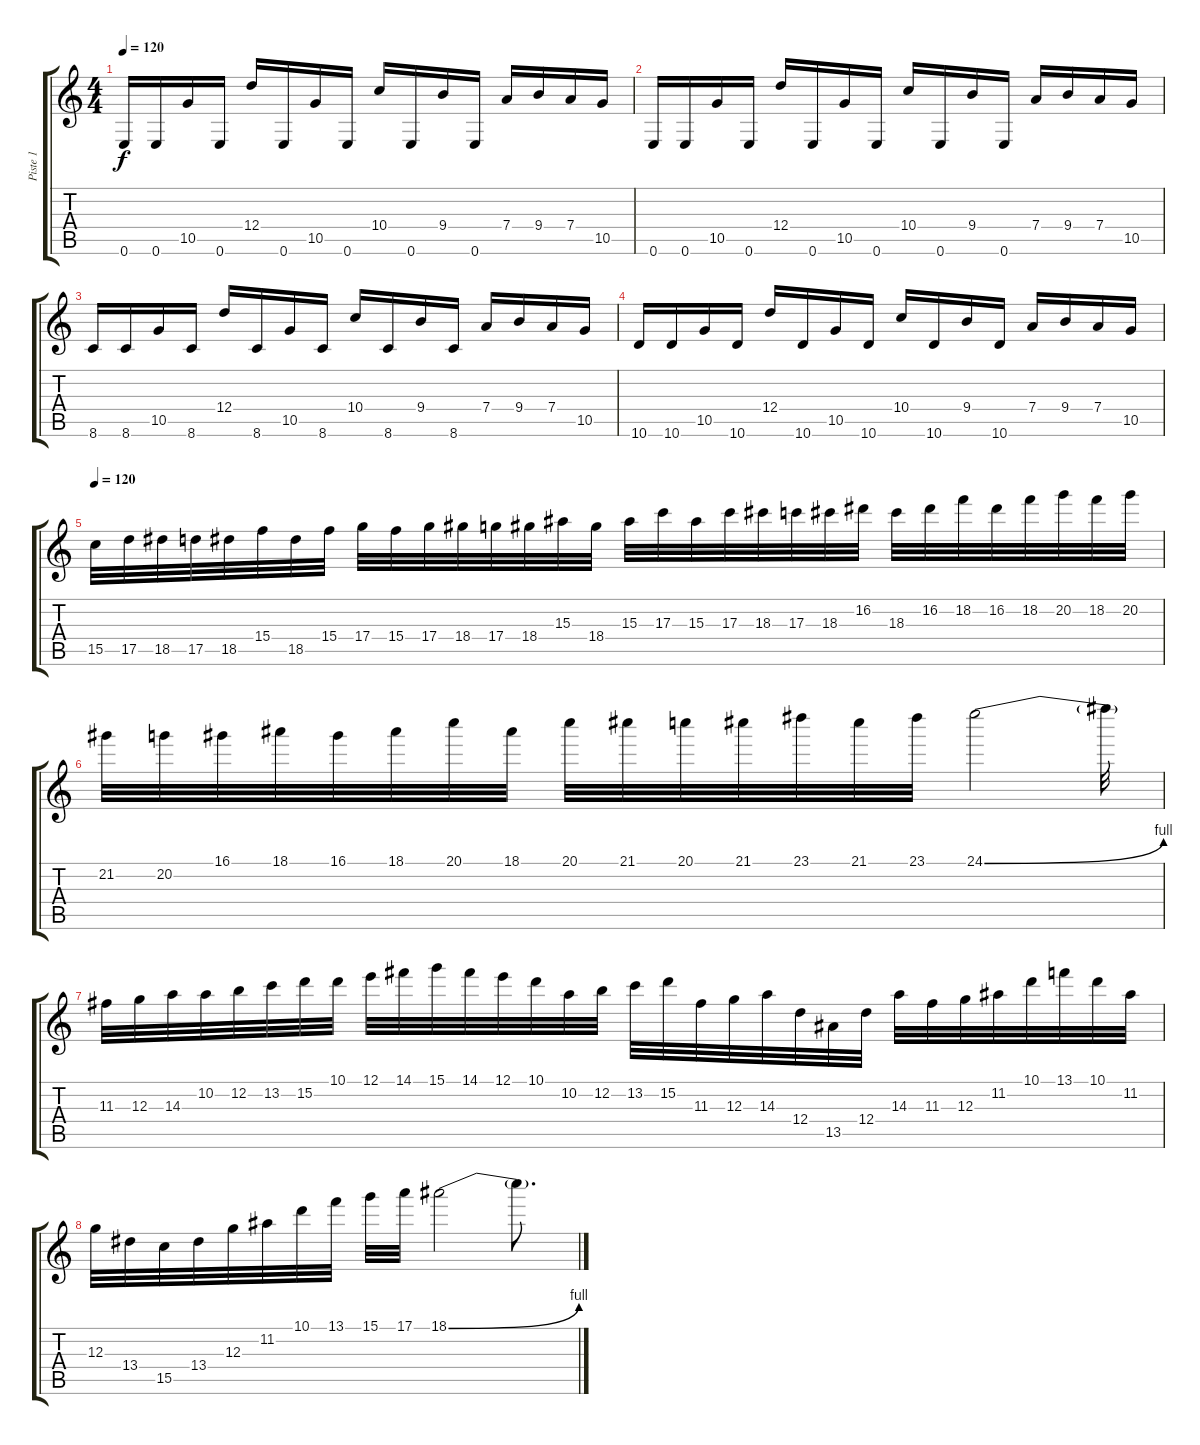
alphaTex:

\track ("Piste 1" "Piste 1") {instrument distortionguitar}
\staff {score tabs}
\tuning (E4 B3 G3 D3 A2 E2) {hide}
\ts (4 4)
\tempo 120
\clef g2
\ks c
0.6.16{dy f} 0.6.16 10.5.16 0.6.16 12.4.16 0.6.16 10.5.16 0.6.16 10.4.16 0.6.16 9.4.16 0.6.16 7.4.16 9.4.16 7.4.16 10.5.16 |
0.6.16 0.6.16 10.5.16 0.6.16 12.4.16 0.6.16 10.5.16 0.6.16 10.4.16 0.6.16 9.4.16 0.6.16 7.4.16 9.4.16 7.4.16 10.5.16 |
8.6.16 8.6.16 10.5.16 8.6.16 12.4.16 8.6.16 10.5.16 8.6.16 10.4.16 8.6.16 9.4.16 8.6.16 7.4.16 9.4.16 7.4.16 10.5.16 |
10.6.16 10.6.16 10.5.16 10.6.16 12.4.16 10.6.16 10.5.16 10.6.16 10.4.16 10.6.16 9.4.16 10.6.16 7.4.16 9.4.16 7.4.16 10.5.16 |
\tempo 120
15.5.32 17.5.32 18.5.32 17.5.32 18.5.32 15.4.32 18.5.32 15.4.32 17.4.32 15.4.32 17.4.32 18.4.32 17.4.32 18.4.32 15.3.32 18.4.32 15.3.32 17.3.32 15.3.32 17.3.32 18.3.32 17.3.32 18.3.32 16.2.32 18.3.32 16.2.32 18.2.32 16.2.32 18.2.32 20.2.32 18.2.32 20.2.32 |
21.2.32 20.2.32 16.1.32 18.1.32 16.1.32 18.1.32 20.1.32 18.1.32 20.1.32 21.1.32 20.1.32 21.1.32 23.1.32 21.1.32 23.1.32 24.1{be (bend 0 0 60 4)}.2 24.1{t}.32 |
11.3.32 12.3.32 14.3.32 10.2.32 12.2.32 13.2.32 15.2.32 10.1.32 12.1.32 14.1.32 15.1.32 14.1.32 12.1.32 10.1.32 10.2.32 12.2.32 13.2.32 15.2.32 11.3.32 12.3.32 14.3.32 12.4.32 13.5.32 12.4.32 14.3.32 11.3.32 12.3.32 11.2.32 10.1.32 13.1.32 10.1.32 11.2.32 |
12.3.32 13.4.32 15.5.32 13.4.32 12.3.32 11.2.32 10.1.32 13.1.32 15.1.32 17.1.32 18.1{be (bend 0 0 60 4)}.2 18.1{t}.8{d}
